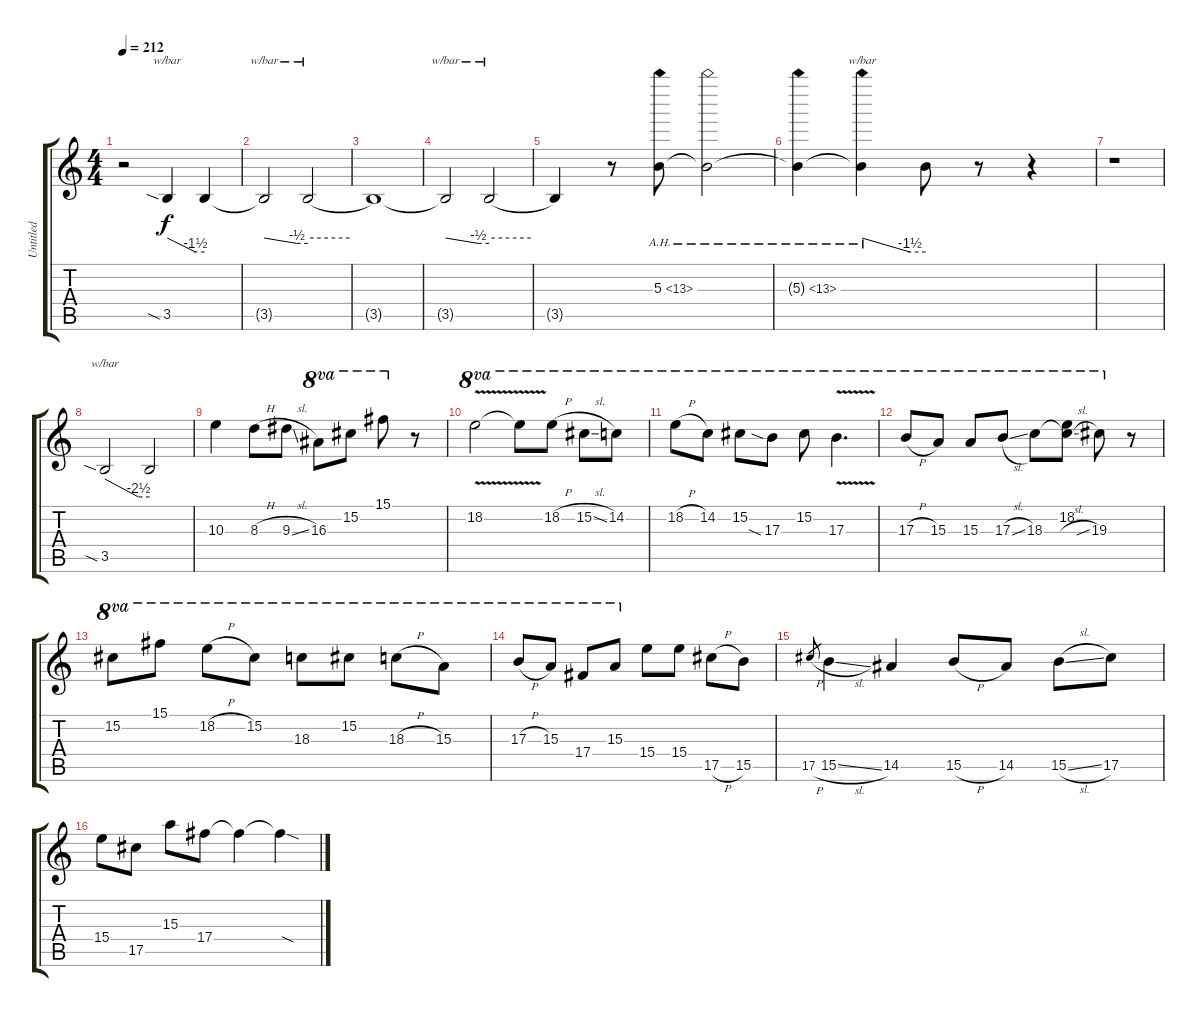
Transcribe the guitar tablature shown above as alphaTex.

\track ("Untitled" "Untitled") {instrument distortionguitar}
\staff {score tabs}
\tuning (Eb4 Bb3 Gb3 Db3 Ab2 Eb2) {hide}
\ts (4 4)
\tempo 212
\clef g2
\ks c
r.2{dy f} 3.5{sia}.4{tbe (custom default 0 0 45 -6 60 -6)} 3.5{t}.4 |
3.5{t}.2{tbe (custom default 0 0 45 -2 60 -2)} 3.5{t}.2{tbe (hold default 0 0 60 0)} |
3.5{t}.1 |
3.5{t}.2{tbe (custom default 0 0 45 -2 60 -2)} 3.5{t}.2{tbe (hold default 0 0 60 0)} |
3.5{t}.4 r.8 5.3{ah 8}.8 5.3{ah 8 t}.2 |
5.3{ah 8 t}.4 5.3{ah 8 t}.4{tbe (custom default 0 0 45 -6 60 -6)} 5.3{t}.8 r.8 r.4 |
r.1 |
3.5{sia}.2{tbe (custom default 0 0 45 -10 60 -10)} 3.5{t}.2 |
10.3.4 8.3{h}.8 9.3{sl}.8 16.3.8{ot 8va} 15.2.8{ot 8va} 15.1.8{ot 8va} r.8 |
18.2{v}.2{ot 8va} 18.2{v t}.8{ot 8va} 18.2{h}.8{ot 8va} 15.2{sl}.8{ot 8va} 14.2.8{ot 8va} |
18.2{h}.8{ot 8va} 14.2.8{ot 8va} 15.2.8{ot 8va} 17.3{sia}.8{ot 8va} 15.2.8{ot 8va} 17.3{v}.4{d ot 8va} |
17.3{h}.8{ot 8va} 15.3.8{ot 8va} 15.3.8{ot 8va} 17.3{sl}.8{ot 8va} 18.3.8{ot 8va} (18.2 18.3{sl t}).8{ot 8va} 19.3.8{ot 8va} r.8 |
15.2.8{ot 8va} 15.1.8{ot 8va} 18.2{h}.8{ot 8va} 15.2.8{ot 8va} 18.3.8{ot 8va} 15.2.8{ot 8va} 18.3{h}.8{ot 8va} 15.3.8{ot 8va} |
17.3{h}.8{ot 8va} 15.3.8{ot 8va} 17.4.8{ot 8va} 15.3.8{ot 8va} 15.4.8 15.4.8 17.5{h}.8 15.5.8 |
17.5{h}.8{gr} 15.5{sl}.4 14.5.4 15.5{h}.8 14.5.8 15.5{sl}.8 17.5.8 |
15.4.8 17.5.8 15.3.8 17.4.8 17.4{t}.4 17.4{sod t}.4
